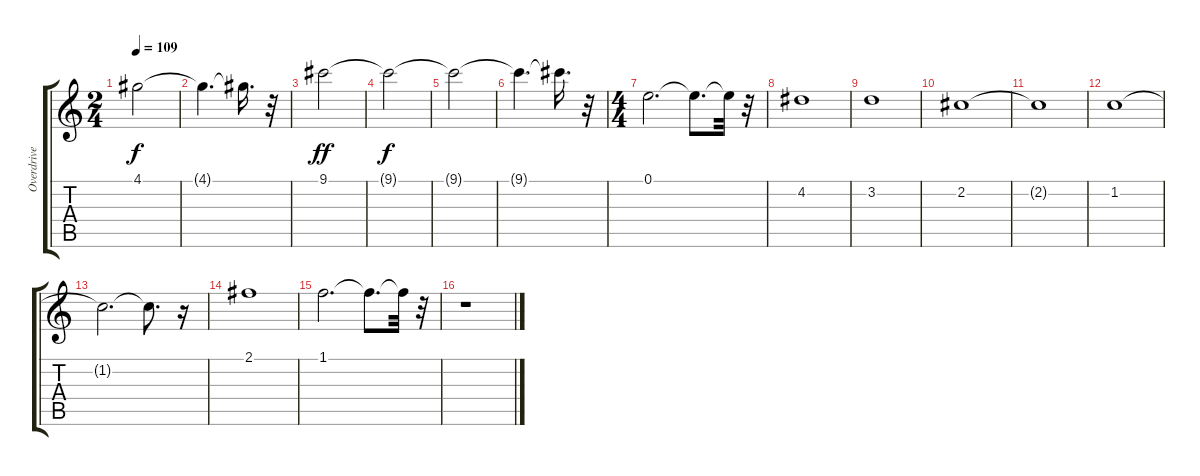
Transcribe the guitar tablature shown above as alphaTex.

\track ("Overdrive Guitar" "Overdrive ") {instrument overdrivenguitar}
\staff {score tabs}
\tuning (E4 B3 G3 D3 A2 E2) {hide}
\ts (2 4)
\tempo 109
\clef g2
\ks c
4.1{t}.2{dy f} |
4.1{t}.4{d} 4.1{t}.16{d} r.32 |
9.1.2{dy ff} |
9.1{t}.2{dy f} |
9.1{t}.2 |
9.1{t}.4{d} 9.1{t}.16{d} r.32 |
\ts (4 4)
0.1.2{d} 0.1{t}.8{d} 0.1{t}.32 r.32 |
4.2.1 |
3.2.1 |
2.2.1 |
2.2{t}.1 |
1.2.1 |
1.2{t}.2{d} 1.2{t}.8{d} r.16 |
2.1.1 |
1.1.2{d} 1.1{t}.8{d} 1.1{t}.32 r.32 |
r.1
